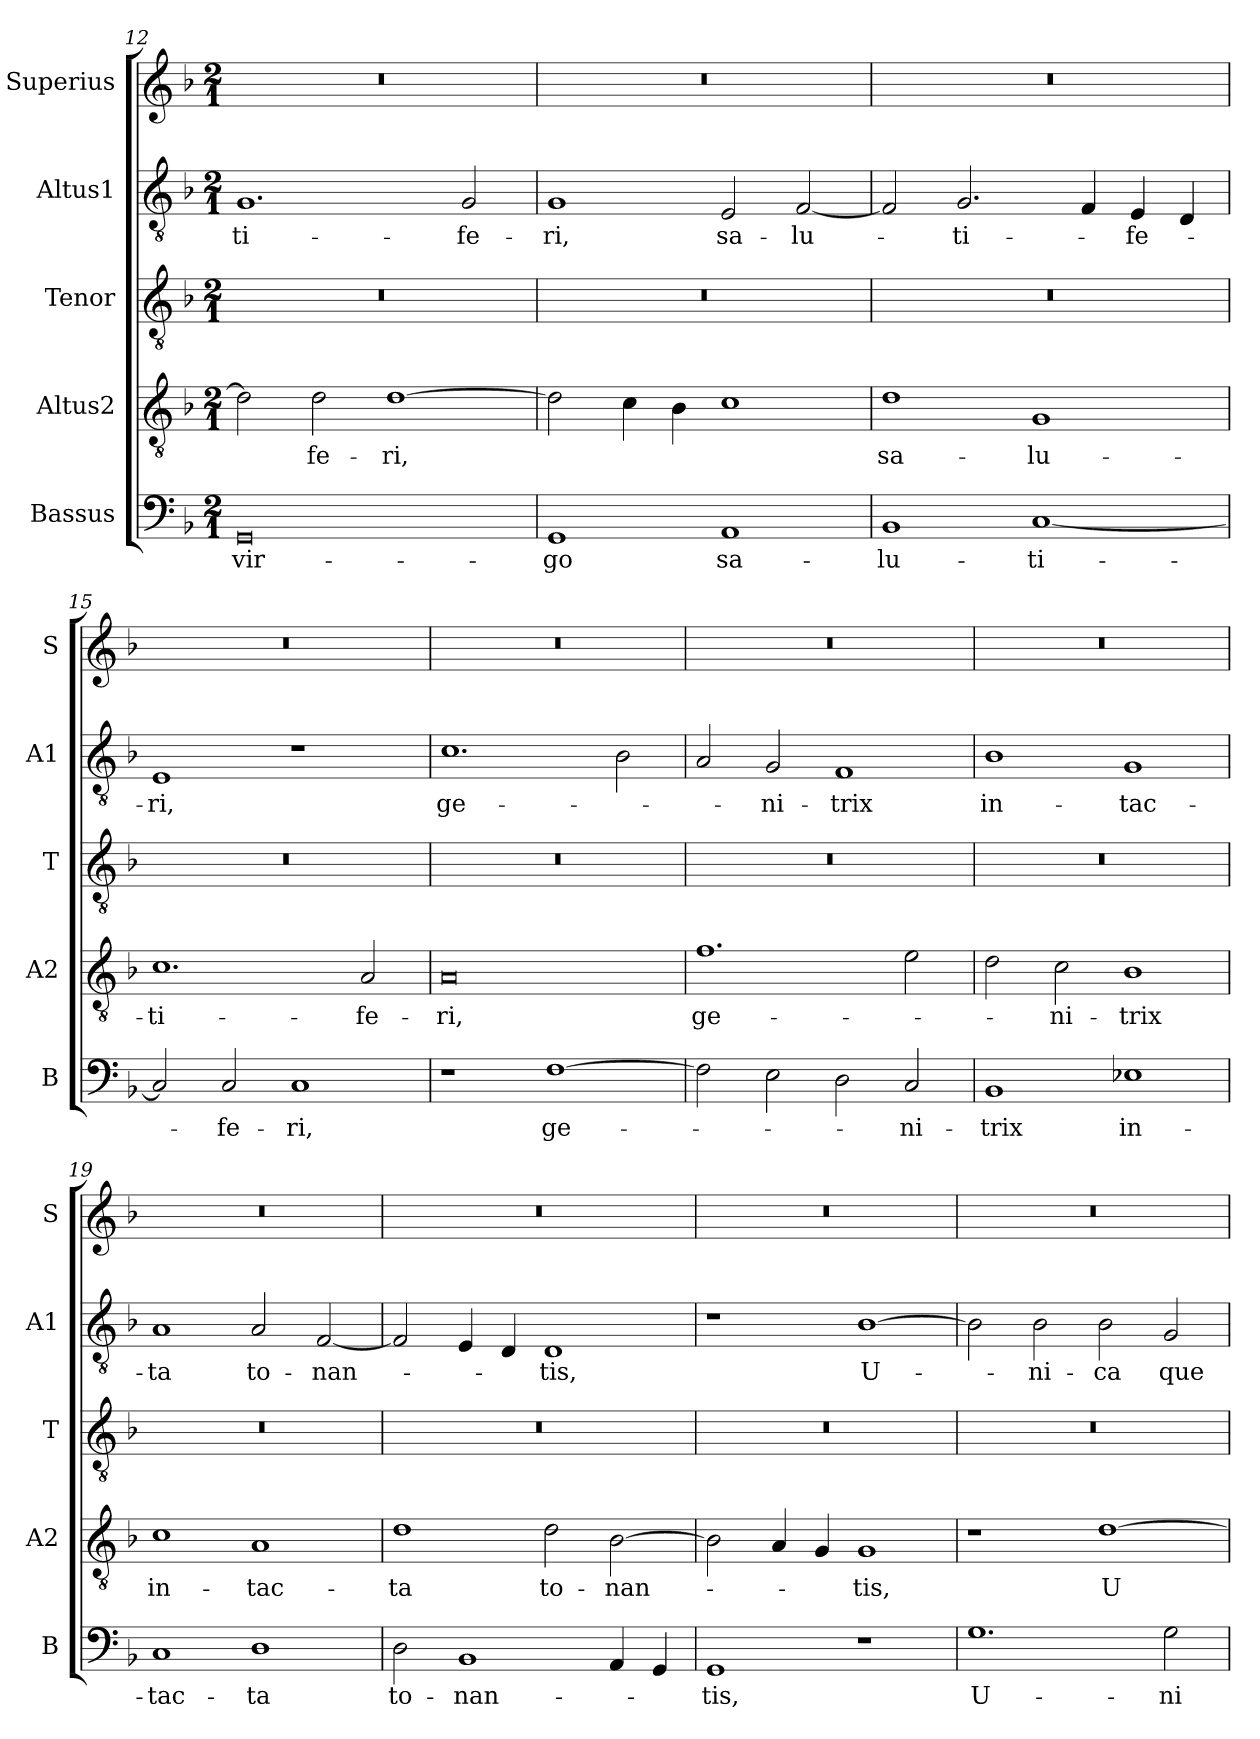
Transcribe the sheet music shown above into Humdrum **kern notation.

**kern	**text	**kern	**text	**kern	**kern	**text	**kern
*part5	*part5	*part4	*part4	*part3	*part2	*part2	*part1
*staff5	*staff5	*staff4	*staff4	*staff3	*staff2	*staff2	*staff1
*I"Bassus	*	*I"Altus2	*	*I"Tenor	*I"Altus1	*	*I"Superius
*I'B	*	*I'A2	*	*I'T	*I'A1	*	*I'S
*clefF4	*	*clefGv2	*	*clefGv2	*clefGv2	*	*clefG2
*k[b-]	*	*k[b-]	*	*k[b-]	*k[b-]	*	*k[b-]
*M2/1	*	*M2/1	*	*M2/1	*M2/1	*	*M2/1
=12	=12	=12	=12	=12	=12	=12	=12
0GG	vir-	2d\]	.	0r	1.G	-ti-	0r
.	.	2d\	-fe-	.	.	.	.
.	.	[1d	-ri,	.	.	.	.
.	.	.	.	.	2G/	-fe-	.
=13	=13	=13	=13	=13	=13	=13	=13
1GG	-go	2d\]	.	0r	1G	-ri,	0r
.	.	4c\	.	.	.	.	.
.	.	4B-\	.	.	.	.	.
1AA	sa-	1c	.	.	2E/	sa-	.
.	.	.	.	.	[2F/	-lu-	.
=14	=14	=14	=14	=14	=14	=14	=14
1BB-	-lu-	1d	sa-	0r	2F/]	.	0r
.	.	.	.	.	2.G/	-ti-	.
[1C	-ti-	1G	-lu-	.	.	.	.
.	.	.	.	.	4F/	.	.
.	.	.	.	.	4E/	-fe-	.
.	.	.	.	.	4D/	.	.
=15	=15	=15	=15	=15	=15	=15	=15
2C/]	.	1.c	-ti-	0r	1E	-ri,	0r
2C/	-fe-	.	.	.	.	.	.
1C	-ri,	.	.	.	1r	.	.
.	.	2A/	-fe-	.	.	.	.
=16	=16	=16	=16	=16	=16	=16	=16
1r	.	0A	-ri,	0r	1.c	ge-	0r
[1F	ge-	.	.	.	.	.	.
.	.	.	.	.	2B-\	.	.
=17	=17	=17	=17	=17	=17	=17	=17
2F\]	.	1.f	ge-	0r	2A/	.	0r
2E\	.	.	.	.	2G/	-ni-	.
2D\	.	.	.	.	1F	-trix	.
2C/	-ni-	2e\	.	.	.	.	.
=18	=18	=18	=18	=18	=18	=18	=18
1BB-	-trix	2d\	.	0r	1B-	in-	0r
.	.	2c\	-ni-	.	.	.	.
1E-X	in-	1B-	-trix	.	1G	-tac-	.
=19	=19	=19	=19	=19	=19	=19	=19
1C	-tac-	1c	in-	0r	1A	-ta	0r
1D	-ta	1A	-tac-	.	2A/	to-	.
.	.	.	.	.	[2F/	-nan-	.
=20	=20	=20	=20	=20	=20	=20	=20
2D\	to-	1d	-ta	0r	2F/]	.	0r
1BB-	-nan-	.	.	.	4E/	.	.
.	.	.	.	.	4D/	.	.
.	.	2d\	to-	.	1D	-tis,	.
4AA/	.	[2B-\	-nan-	.	.	.	.
4GG/	.	.	.	.	.	.	.
=21	=21	=21	=21	=21	=21	=21	=21
1GG	-tis,	2B-\]	.	0r	1r	.	0r
.	.	4A/	.	.	.	.	.
.	.	4G/	.	.	.	.	.
1r	.	1G	-tis,	.	[1B-	U-	.
=22	=22	=22	=22	=22	=22	=22	=22
1.G	U-	1r	.	0r	2B-\]	.	0r
.	.	.	.	.	2B-\	-ni-	.
.	.	[1d	U-	.	2B-\	-ca	.
2G\	-ni-	.	.	.	2G/	que	.
=	=	=	=	=	=	=	=
*-	*-	*-	*-	*-	*-	*-	*-
